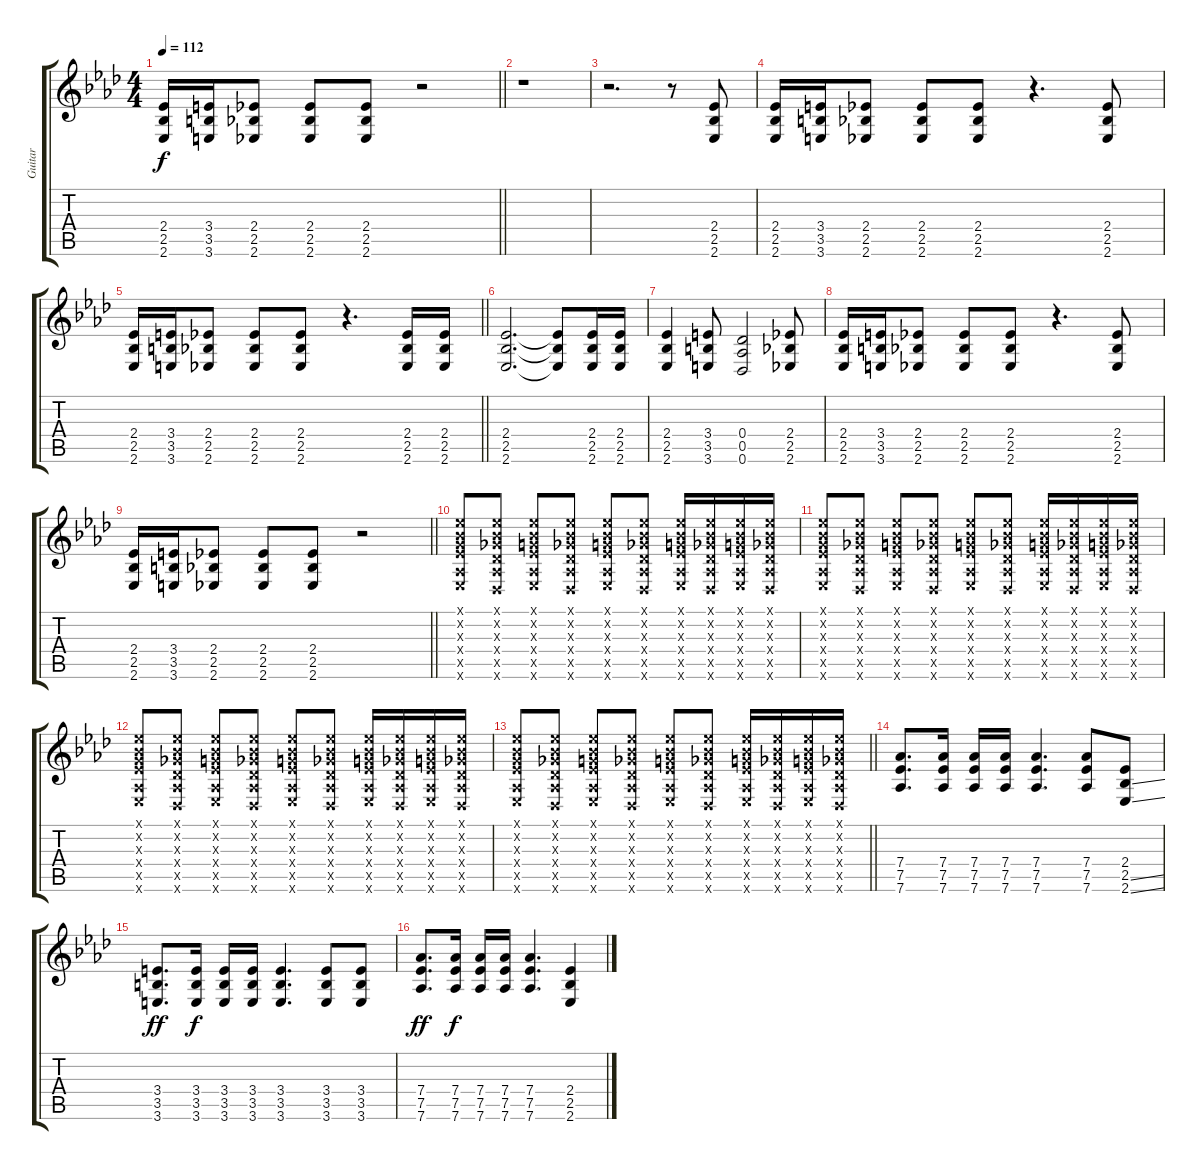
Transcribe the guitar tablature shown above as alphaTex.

\track ("Guitar" "Guitar") {instrument distortionguitar}
\staff {score tabs}
\tuning (Eb4 Bb3 Gb3 Db3 Ab2 Db2) {hide}
\ts (4 4)
\tempo 112
\clef g2
\barLineRight lightlight
\ks ab
(2.4 2.5 2.6).16{dy f} (3.4 3.5 3.6).16 (2.4 2.5 2.6).8 (2.4 2.5 2.6).8 (2.4 2.5 2.6).8 r.2 |
r.1 |
r.2{d} r.8 (2.4 2.5 2.6).8 |
(2.4 2.5 2.6).16 (3.4 3.5 3.6).16 (2.4 2.5 2.6).8 (2.4 2.5 2.6).8 (2.4 2.5 2.6).8 r.4{d} (2.4 2.5 2.6).8 |
\barLineRight lightlight
(2.4 2.5 2.6).16 (3.4 3.5 3.6).16 (2.4 2.5 2.6).8 (2.4 2.5 2.6).8 (2.4 2.5 2.6).8 r.4{d} (2.4 2.5 2.6).16 (2.4 2.5 2.6).16 |
(2.4 2.5 2.6).2{d} (2.4{t} 2.5{t} 2.6{t}).8 (2.4 2.5 2.6).16 (2.4 2.5 2.6).16 |
(2.4 2.5 2.6).4 (3.4 3.5 3.6).8 (0.4 0.5 0.6).2 (2.4 2.5 2.6).8 |
(2.4 2.5 2.6).16 (3.4 3.5 3.6).16 (2.4 2.5 2.6).8 (2.4 2.5 2.6).8 (2.4 2.5 2.6).8 r.4{d} (2.4 2.5 2.6).8 |
\barLineRight lightlight
(2.4 2.5 2.6).16 (3.4 3.5 3.6).16 (2.4 2.5 2.6).8 (2.4 2.5 2.6).8 (2.4 2.5 2.6).8 r.2 |
(0.1{x} 0.2{x} 1.3{x} 2.4{x} 0.5{x} 2.6{x}).8{instrument acousticguitarsteel} (0.1{x} 0.2{x} 0.3{x} 0.4{x} 0.5{x} 0.6{x}).8 (0.1{x} 0.2{x} 1.3{x} 2.4{x} 0.5{x} 2.6{x}).8 (0.1{x} 0.2{x} 0.3{x} 0.4{x} 0.5{x} 0.6{x}).8 (0.1{x} 0.2{x} 1.3{x} 2.4{x} 0.5{x} 2.6{x}).8 (0.1{x} 0.2{x} 0.3{x} 0.4{x} 0.5{x} 0.6{x}).8 (0.1{x} 0.2{x} 1.3{x} 2.4{x} 0.5{x} 2.6{x}).16 (0.1{x} 0.2{x} 0.3{x} 0.4{x} 0.5{x} 0.6{x}).16 (0.1{x} 0.2{x} 1.3{x} 2.4{x} 0.5{x} 2.6{x}).16 (0.1{x} 0.2{x} 0.3{x} 0.4{x} 0.5{x} 0.6{x}).16 |
(0.1{x} 0.2{x} 1.3{x} 2.4{x} 0.5{x} 2.6{x}).8 (0.1{x} 0.2{x} 0.3{x} 0.4{x} 0.5{x} 0.6{x}).8 (0.1{x} 0.2{x} 1.3{x} 2.4{x} 0.5{x} 2.6{x}).8 (0.1{x} 0.2{x} 0.3{x} 0.4{x} 0.5{x} 0.6{x}).8 (0.1{x} 0.2{x} 1.3{x} 2.4{x} 0.5{x} 2.6{x}).8 (0.1{x} 0.2{x} 0.3{x} 0.4{x} 0.5{x} 0.6{x}).8 (0.1{x} 0.2{x} 1.3{x} 2.4{x} 0.5{x} 2.6{x}).16 (0.1{x} 0.2{x} 0.3{x} 0.4{x} 0.5{x} 0.6{x}).16 (0.1{x} 0.2{x} 1.3{x} 2.4{x} 0.5{x} 2.6{x}).16 (0.1{x} 0.2{x} 0.3{x} 0.4{x} 0.5{x} 0.6{x}).16 |
(0.1{x} 0.2{x} 1.3{x} 2.4{x} 0.5{x} 2.6{x}).8 (0.1{x} 0.2{x} 0.3{x} 0.4{x} 0.5{x} 0.6{x}).8 (0.1{x} 0.2{x} 1.3{x} 2.4{x} 0.5{x} 2.6{x}).8 (0.1{x} 0.2{x} 0.3{x} 0.4{x} 0.5{x} 0.6{x}).8 (0.1{x} 0.2{x} 1.3{x} 2.4{x} 0.5{x} 2.6{x}).8 (0.1{x} 0.2{x} 0.3{x} 0.4{x} 0.5{x} 0.6{x}).8 (0.1{x} 0.2{x} 1.3{x} 2.4{x} 0.5{x} 2.6{x}).16 (0.1{x} 0.2{x} 0.3{x} 0.4{x} 0.5{x} 0.6{x}).16 (0.1{x} 0.2{x} 1.3{x} 2.4{x} 0.5{x} 2.6{x}).16 (0.1{x} 0.2{x} 0.3{x} 0.4{x} 0.5{x} 0.6{x}).16 |
\barLineRight lightlight
(0.1{x} 0.2{x} 1.3{x} 2.4{x} 0.5{x} 2.6{x}).8 (0.1{x} 0.2{x} 0.3{x} 0.4{x} 0.5{x} 0.6{x}).8 (0.1{x} 0.2{x} 1.3{x} 2.4{x} 0.5{x} 2.6{x}).8 (0.1{x} 0.2{x} 0.3{x} 0.4{x} 0.5{x} 0.6{x}).8 (0.1{x} 0.2{x} 1.3{x} 2.4{x} 0.5{x} 2.6{x}).8 (0.1{x} 0.2{x} 0.3{x} 0.4{x} 0.5{x} 0.6{x}).8 (0.1{x} 0.2{x} 1.3{x} 2.4{x} 0.5{x} 2.6{x}).16 (0.1{x} 0.2{x} 0.3{x} 0.4{x} 0.5{x} 0.6{x}).16 (0.1{x} 0.2{x} 1.3{x} 2.4{x} 0.5{x} 2.6{x}).16 (0.1{x} 0.2{x} 0.3{x} 0.4{x} 0.5{x} 0.6{x}).16 |
(7.4 7.5 7.6).8{d instrument distortionguitar} (7.4 7.5 7.6).16 (7.4 7.5 7.6).16 (7.4 7.5 7.6).16 (7.4 7.5 7.6).4{d} (7.4 7.5 7.6).8 (2.4 2.5{ss} 2.6{ss}).8 |
(3.4 3.5 3.6).8{d dy ff} (3.4 3.5 3.6).16{dy f} (3.4 3.5 3.6).16 (3.4 3.5 3.6).16 (3.4 3.5 3.6).4{d} (3.4 3.5 3.6).8 (3.4 3.5 3.6).8 |
(7.4 7.5 7.6).8{d dy ff} (7.4 7.5 7.6).16{dy f} (7.4 7.5 7.6).16 (7.4 7.5 7.6).16 (7.4 7.5 7.6).4{d} (2.4 2.5 2.6).4
